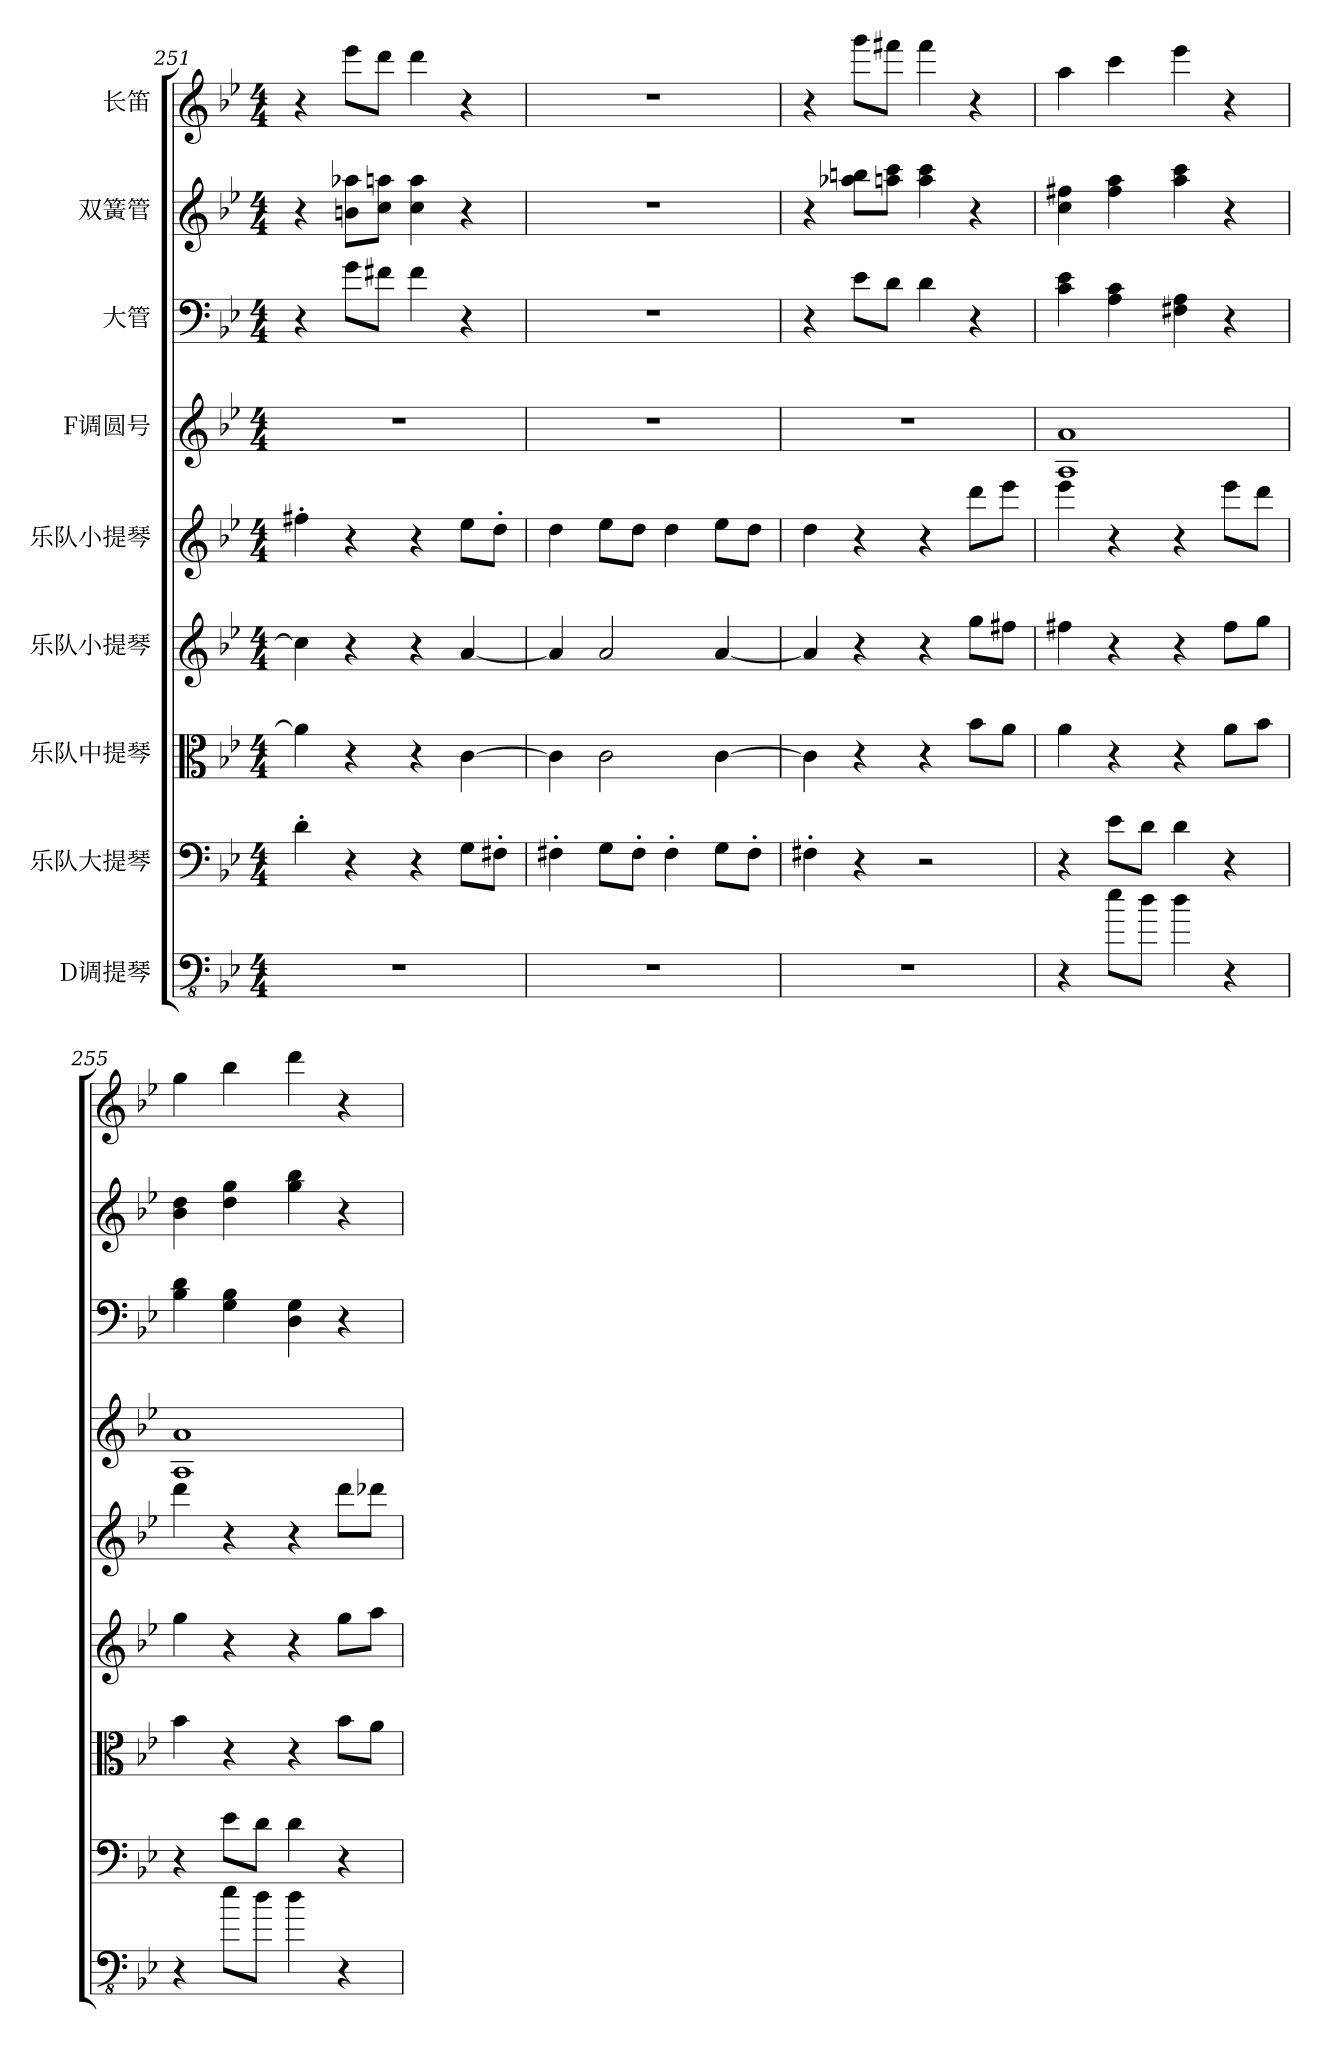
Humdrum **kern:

**kern	**kern	**kern	**kern	**kern	**kern	**kern	**kern	**kern
*part9	*part8	*part7	*part6	*part5	*part4	*part3	*part2	*part1
*staff9	*staff8	*staff7	*staff6	*staff5	*staff4	*staff3	*staff2	*staff1
*I"D调提琴	*I"乐队大提琴	*I"乐队中提琴	*I"乐队小提琴	*I"乐队小提琴	*I"F调圆号	*I"大管	*I"双簧管	*I"长笛
*clefFv4	*clefF4	*clefC3	*clefG2	*clefG2	*clefG2	*clefF4	*clefG2	*clefG2
*ITrd7c12	*	*	*	*	*ITrd4c7	*	*	*
*k[b-e-]	*k[b-e-]	*k[b-e-]	*k[b-e-]	*k[b-e-]	*k[b-e-a-]	*k[b-e-]	*k[b-e-]	*k[b-e-]
*M4/4	*M4/4	*M4/4	*M4/4	*M4/4	*M4/4	*M4/4	*M4/4	*M4/4
=251	=251	=251	=251	=251	=251	=251	=251	=251
1r	4d'\	4a\]	4cc\]	4ff#X'\	1r	4r	4r	4r
.	4r	4r	4r	4r	.	8g\L	8bn\ 8aa-X\L	8eee-\L
.	.	.	.	.	.	8f#X\J	8cc\ 8aan\J	8ddd\J
.	4r	4r	4r	4r	.	4f#\	4cc\ 4aa\	4ddd\
.	8G\L	[4c\	[4a/	8ee-\L	.	4r	4r	4r
.	8F#X'\J	.	.	8dd'\J	.	.	.	.
=252	=252	=252	=252	=252	=252	=252	=252	=252
1r	4F#X'\	4c\]	4a/]	4dd\	1r	1r	1r	1r
.	8G\L	2c\	2a/	8ee-\L	.	.	.	.
.	8F#'\J	.	.	8dd\J	.	.	.	.
.	4F#'\	.	.	4dd\	.	.	.	.
.	8G\L	[4c\	[4a/	8ee-\L	.	.	.	.
.	8F#'\J	.	.	8dd\J	.	.	.	.
!!LO:PB:g=z
=253	=253	=253	=253	=253	=253	=253	=253	=253
1r	4F#X'\	4c\]	4a/]	4dd\	1r	4r	4r	4r
.	4r	4r	4r	4r	.	8e-\L	8aa-X\ 8bbn\L	8ggg\L
.	.	.	.	.	.	8d\J	8aan\ 8ccc\J	8fff#X\J
.	2r	4r	4r	4r	.	4d\	4aa\ 4ccc\	4fff#\
.	.	8b-\L	8gg\L	8ddd\L	.	4r	4r	4r
.	.	8a\J	8ff#X\J	8eee-\J	.	.	.	.
=254	=254	=254	=254	=254	=254	=254	=254	=254
4r	4r	4a\	4ff#X\	4eee-\	1D 1d	4c\ 4e-\	4cc\ 4ff#X\	4aa\
8E-\L	8e-\L	4r	4r	4r	.	4A\ 4c\	4ff#\ 4aa\	4ccc\
8D\J	8d\J	.	.	.	.	.	.	.
4D\	4d\	4r	4r	4r	.	4F#X\ 4A\	4aa\ 4ccc\	4eee-\
4r	4r	8a\L	8ff#\L	8eee-\L	.	4r	4r	4r
.	.	8b-\J	8gg\J	8ddd\J	.	.	.	.
=255	=255	=255	=255	=255	=255	=255	=255	=255
4r	4r	4b-\	4gg\	4ddd\	1D 1d	4B-\ 4d\	4b-\ 4dd\	4gg\
8E-\L	8e-\L	4r	4r	4r	.	4G\ 4B-\	4dd\ 4gg\	4bb-\
8D\J	8d\J	.	.	.	.	.	.	.
4D\	4d\	4r	4r	4r	.	4D\ 4G\	4gg\ 4bb-\	4ddd\
4r	4r	8b-\L	8gg\L	8ddd\L	.	4r	4r	4r
.	.	8a\J	8aa\J	8ddd-X\J	.	.	.	.
=	=	=	=	=	=	=	=	=
*-	*-	*-	*-	*-	*-	*-	*-	*-
